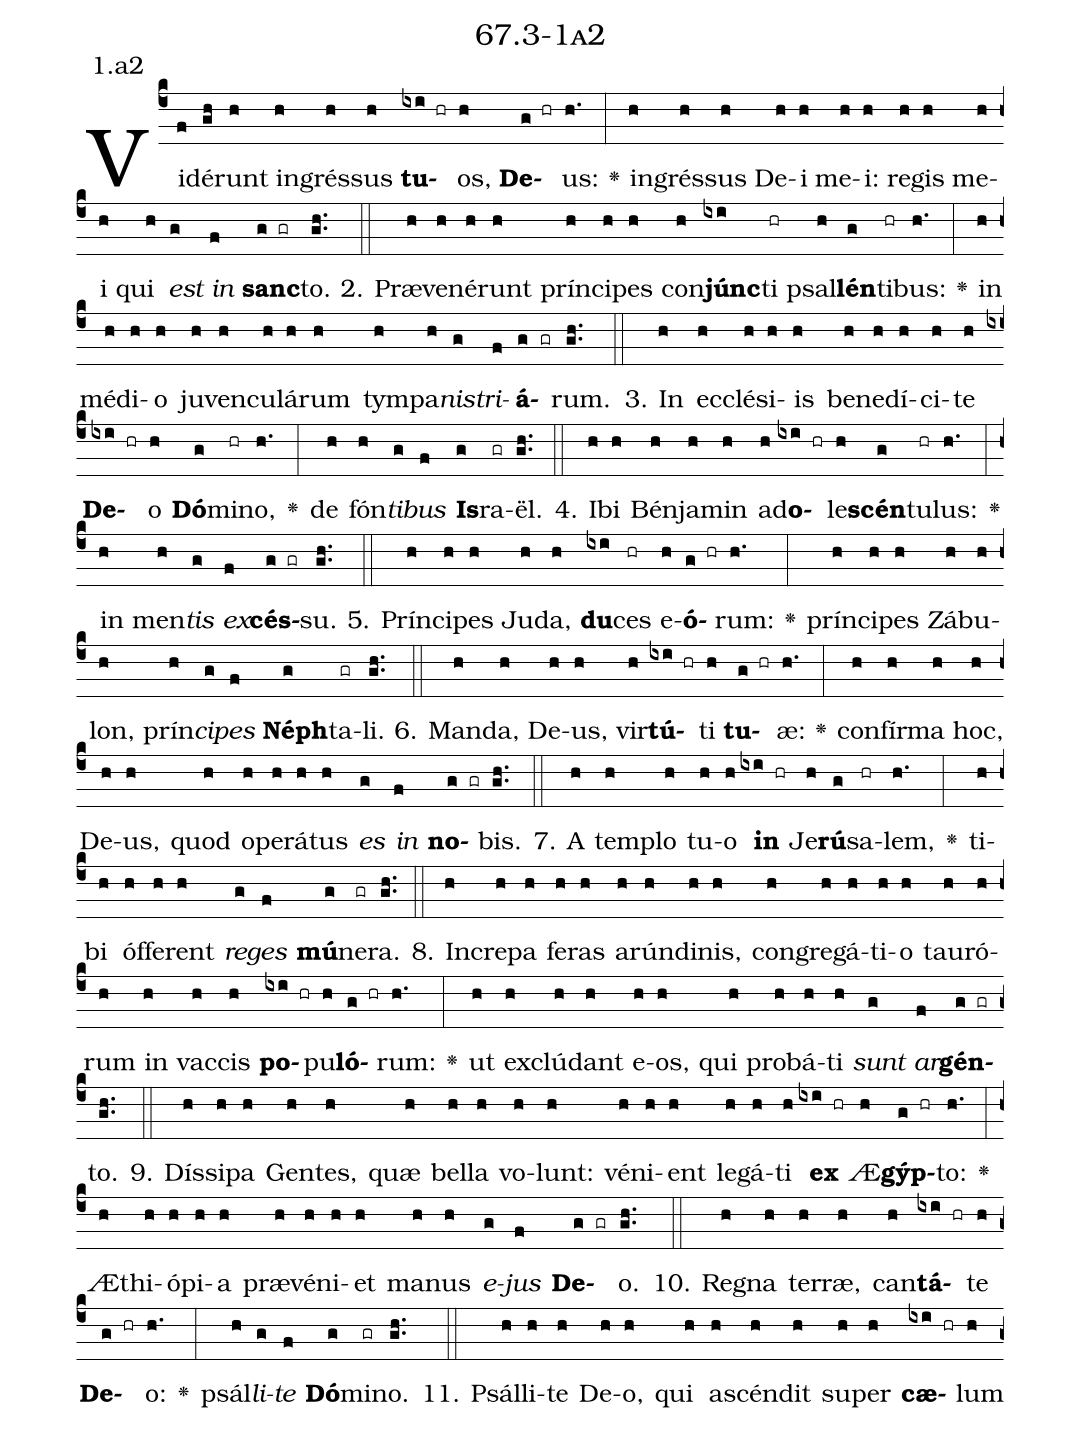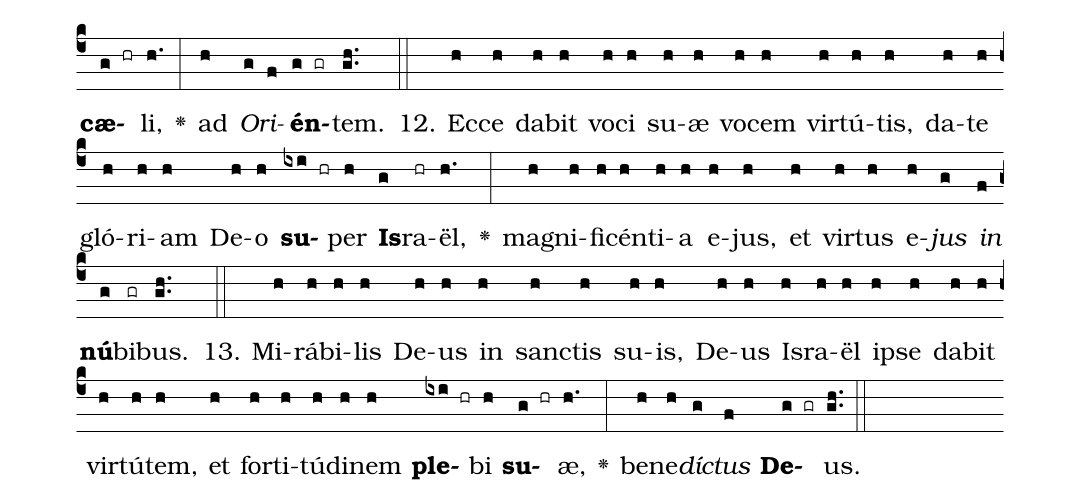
name: 67.3-1a2;
annotation: 1.a2;
%%
(c4)Vi(f)dé(gh)runt(h) in(h)grés(h)sus(h) <b>tu</b>(ixi hr)os,(h) <b>De</b>(g hr)us:(h.) <v>\greheightstar</v>(:) in(h)grés(h)sus(h) De(h)i(h) me(h)i:(h) re(h)gis(h) me(h)i(h) qui(h) <i>est</i>(g) <i>in</i>(f) <b>sanc</b>(g gr)to.(gh..) (::)
2. Præ(h)ve(h)né(h)runt(h) prín(h)ci(h)pes(h) con(h)<b>júnc</b>(ixi)ti(hr) psal(h)<b>lén</b>(g)ti(hr)bus:(h.) <v>\greheightstar</v>(:) in(h) mé(h)di(h)o(h) ju(h)ven(h)cu(h)lá(h)rum(h) tym(h)pa(h)<i>nis</i>(g)<i>tri</i>(f)<b>á</b>(g gr)rum.(gh..) (::)
3. In(h) ec(h)clé(h)si(h)is(h) be(h)ne(h)dí(h)ci(h)te(h) <b>De</b>(ixi hr)o(h) <b>Dó</b>(g)mi(hr)no,(h.) <v>\greheightstar</v>(:) de(h) fón(h)<i>ti</i>(g)<i>bus</i>(f) <b>Is</b>(g)ra(gr)ël.(gh..) (::)
4. I(h)bi(h) Bén(h)ja(h)min(h) ad(h)<b>o</b>(ixi hr)le(h)<b>scén</b>(g)tu(hr)lus:(h.) <v>\greheightstar</v>(:) in(h) men(h)<i>tis</i>(g) <i>ex</i>(f)<b>cés</b>(g gr)su.(gh..) (::)
5. Prín(h)ci(h)pes(h) Ju(h)da,(h) <b>du</b>(ixi)ces(hr) e(h)<b>ó</b>(g hr)rum:(h.) <v>\greheightstar</v>(:) prín(h)ci(h)pes(h) Zá(h)bu(h)lon,(h) prín(h)<i>ci</i>(g)<i>pes</i>(f) <b>Néph</b>(g)ta(gr)li.(gh..) (::)
6. Man(h)da,(h) De(h)us,(h) vir(h)<b>tú</b>(ixi hr)ti(h) <b>tu</b>(g hr)æ:(h.) <v>\greheightstar</v>(:) con(h)fír(h)ma(h) hoc,(h) De(h)us,(h) quod(h) o(h)pe(h)rá(h)tus(h) <i>es</i>(g) <i>in</i>(f) <b>no</b>(g gr)bis.(gh..) (::)
7. A(h) tem(h)plo(h) tu(h)o(h) <b>in</b>(ixi hr) Je(h)<b>rú</b>(g)sa(hr)lem,(h.) <v>\greheightstar</v>(:) ti(h)bi(h) óf(h)fe(h)rent(h) <i>re</i>(g)<i>ges</i>(f) <b>mú</b>(g)ne(gr)ra.(gh..) (::)
8. In(h)cre(h)pa(h) fe(h)ras(h) a(h)rún(h)di(h)nis,(h) con(h)gre(h)gá(h)ti(h)o(h) tau(h)ró(h)rum(h) in(h) vac(h)cis(h) <b>po</b>(ixi hr)pu(h)<b>ló</b>(g hr)rum:(h.) <v>\greheightstar</v>(:) ut(h) ex(h)clú(h)dant(h) e(h)os,(h) qui(h) pro(h)bá(h)ti(h) <i>sunt</i>(g) <i>ar</i>(f)<b>gén</b>(g gr)to.(gh..) (::)
9. Dís(h)si(h)pa(h) Gen(h)tes,(h) quæ(h) bel(h)la(h) vo(h)lunt:(h) vé(h)ni(h)ent(h) le(h)gá(h)ti(h) <b>ex</b>(ixi hr) Æ(h)<b>gýp</b>(g hr)to:(h.) <v>\greheightstar</v>(:) Æ(h)thi(h)ó(h)pi(h)a(h) præ(h)vé(h)ni(h)et(h) ma(h)nus(h) <i>e</i>(g)<i>jus</i>(f) <b>De</b>(g gr)o.(gh..) (::)
10. Re(h)gna(h) ter(h)ræ,(h) can(h)<b>tá</b>(ixi hr)te(h) <b>De</b>(g hr)o:(h.) <v>\greheightstar</v>(:) psál(h)<i>li</i>(g)<i>te</i>(f) <b>Dó</b>(g)mi(gr)no.(gh..) (::)
11. Psál(h)li(h)te(h) De(h)o,(h) qui(h) a(h)scén(h)dit(h) su(h)per(h) <b>cæ</b>(ixi hr)lum(h) <b>cæ</b>(g hr)li,(h.) <v>\greheightstar</v>(:) ad(h) <i>O</i>(g)<i>ri</i>(f)<b>én</b>(g gr)tem.(gh..) (::)
12. Ec(h)ce(h) da(h)bit(h) vo(h)ci(h) su(h)æ(h) vo(h)cem(h) vir(h)tú(h)tis,(h) da(h)te(h) gló(h)ri(h)am(h) De(h)o(h) <b>su</b>(ixi hr)per(h) <b>Is</b>(g)ra(hr)ël,(h.) <v>\greheightstar</v>(:) ma(h)gni(h)fi(h)cén(h)ti(h)a(h) e(h)jus,(h) et(h) vir(h)tus(h) e(h)<i>jus</i>(g) <i>in</i>(f) <b>nú</b>(g)bi(gr)bus.(gh..) (::)
13. Mi(h)rá(h)bi(h)lis(h) De(h)us(h) in(h) sanc(h)tis(h) su(h)is,(h) De(h)us(h) Is(h)ra(h)ël(h) ip(h)se(h) da(h)bit(h) vir(h)tú(h)tem,(h) et(h) for(h)ti(h)tú(h)di(h)nem(h) <b>ple</b>(ixi hr)bi(h) <b>su</b>(g hr)æ,(h.) <v>\greheightstar</v>(:) be(h)ne(h)<i>díc</i>(g)<i>tus</i>(f) <b>De</b>(g gr)us.(gh..) (::)
